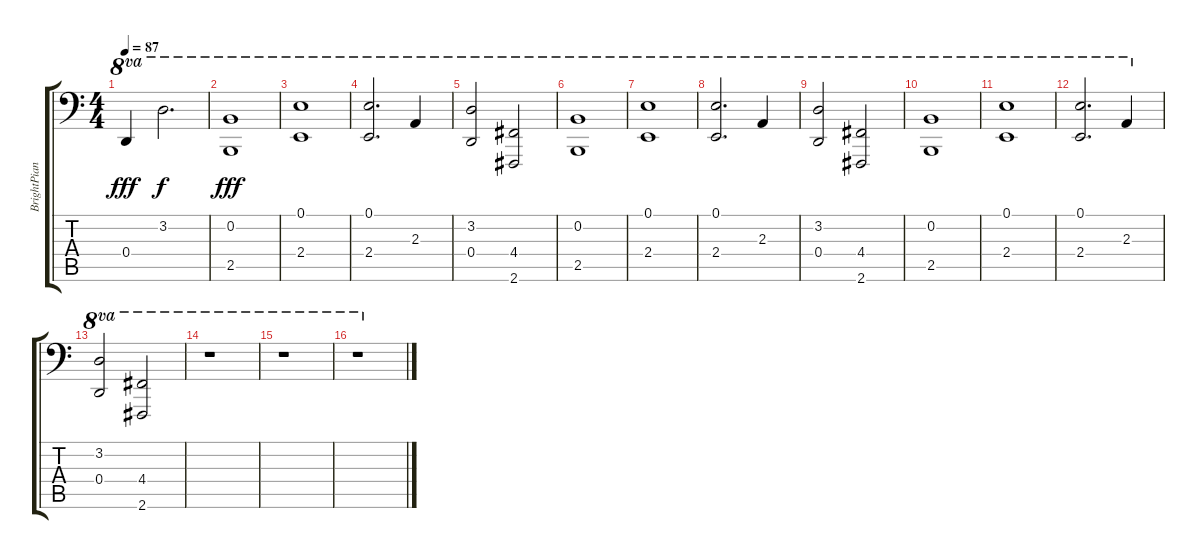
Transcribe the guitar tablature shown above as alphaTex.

\track ("BrightPiano" "BrightPian") {instrument acousticguitarsteel}
\staff {score tabs}
\tuning (E3 B2 G2 D2 A1 E1) {hide}
\ts (4 4)
\tempo 87
\clef f4
\ks c
0.4.4{ot 8va dy fff} 3.2.2{d ot 8va dy f} |
(0.2 2.5).1{ot 8va dy fff} |
(0.1 2.4).1{ot 8va} |
(0.1 2.4).2{d ot 8va} 2.3.4{ot 8va} |
(3.2 0.4).2{ot 8va} (4.4 2.6).2{ot 8va beam Up} |
(0.2 2.5).1{ot 8va} |
(0.1 2.4).1{ot 8va} |
(0.1 2.4).2{d ot 8va} 2.3.4{ot 8va} |
(3.2 0.4).2{ot 8va} (4.4 2.6).2{ot 8va beam Up} |
(0.2 2.5).1{ot 8va} |
(0.1 2.4).1{ot 8va} |
(0.1 2.4).2{d ot 8va} 2.3.4{ot 8va} |
(3.2 0.4).2{ot 8va} (4.4 2.6).2{ot 8va beam Up} |
r.1{ot 8va} |
r.1{ot 8va} |
r.1{ot 8va}
